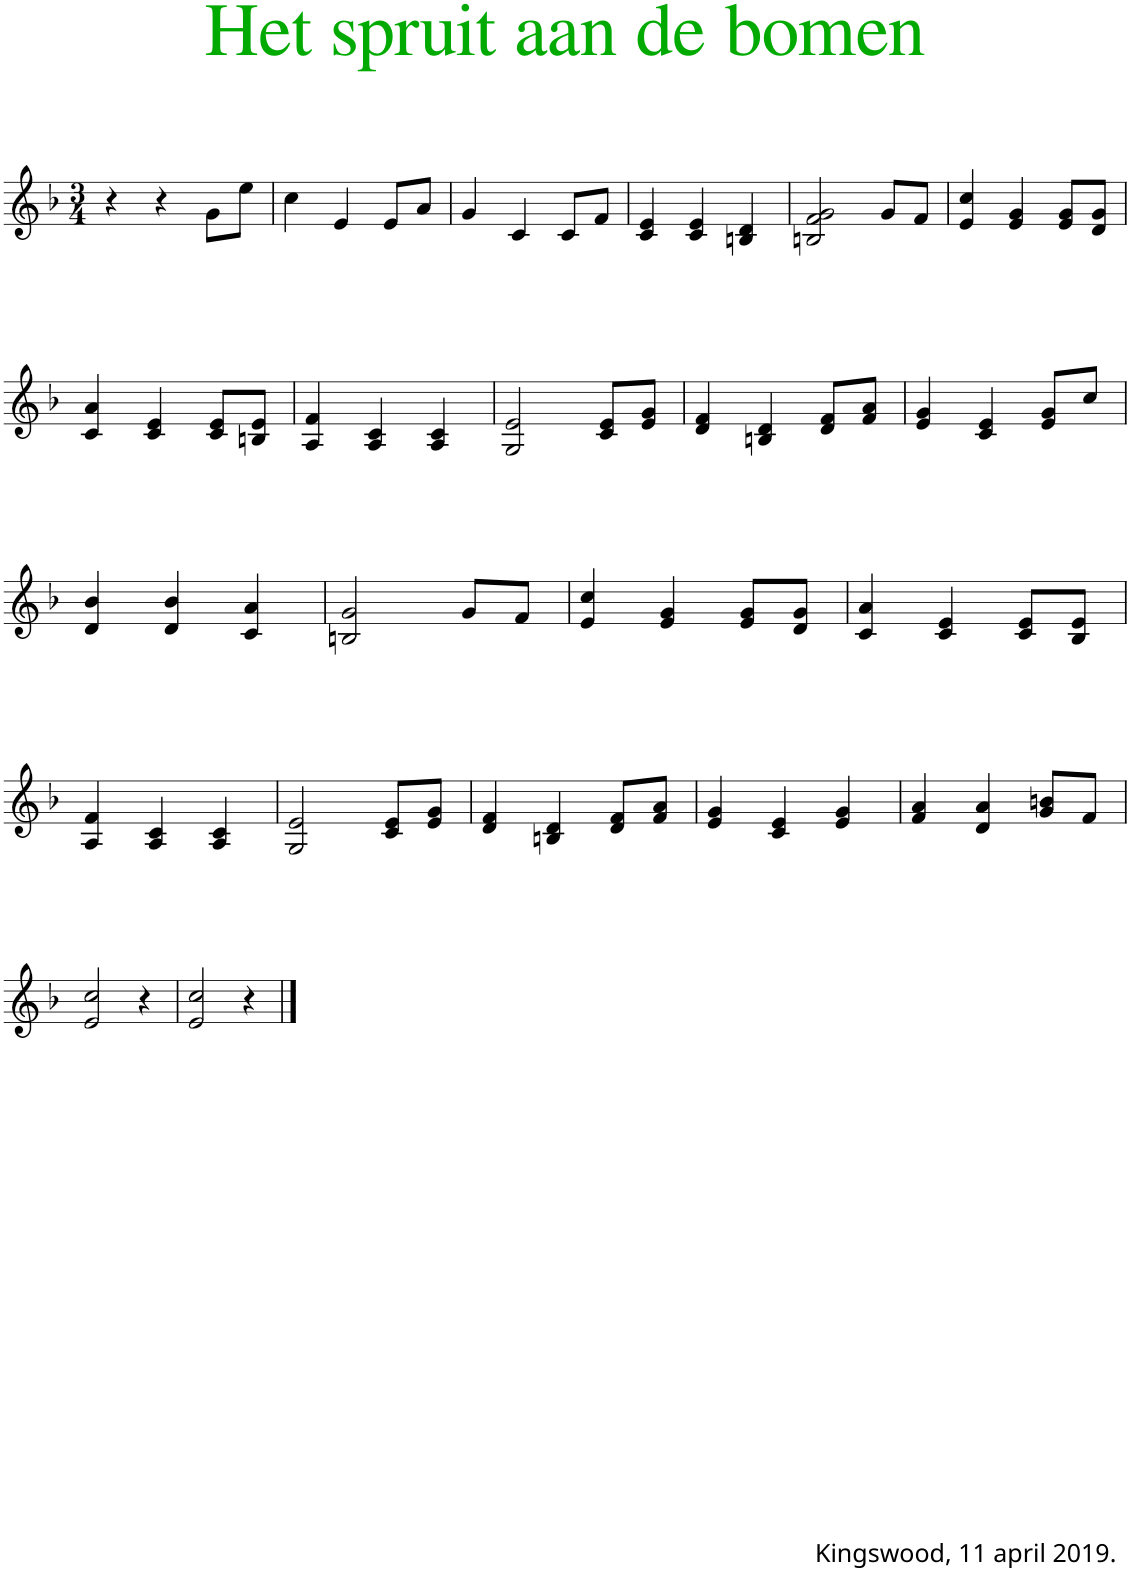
**kern
*part1
*staff1
*clefG2
*k[b-]
*M3/4
=1
4r
4r
8g\L
8ee\J
=2
4cc\
4e/
8e/L
8a/J
=3
4g/
4c/
8c/L
8f/J
=4
4c/ 4e/
4c/ 4e/
4Bn/ 4d/
=5
2Bn/ 2f/ 2g/
8g/L
8f/J
=6
4e/ 4cc/
4e/ 4g/
8e/ 8g/L
8d/ 8g/J
!!LO:LB:g=z
=7
4c/ 4a/
4c/ 4e/
8c/ 8e/L
8Bn/ 8e/J
=8
4A/ 4f/
4A/ 4c/
4A/ 4c/
=9
2G/ 2e/
8c/ 8e/L
8e/ 8g/J
=10
4d/ 4f/
4Bn/ 4d/
8d/ 8f/L
8f/ 8a/J
=11
4e/ 4g/
4c/ 4e/
8e/ 8g/L
8cc/J
!!LO:LB:g=z
=12
4d/ 4b-/
4d/ 4b-/
4c/ 4a/
=13
2Bn/ 2g/
8g/L
8f/J
=14
4e/ 4cc/
4e/ 4g/
8e/ 8g/L
8d/ 8g/J
=15
4c/ 4a/
4c/ 4e/
8c/ 8e/L
8B-/ 8e/J
!!LO:LB:g=z
=16
4A/ 4f/
4A/ 4c/
4A/ 4c/
=17
2G/ 2e/
8c/ 8e/L
8e/ 8g/J
=18
4d/ 4f/
4Bn/ 4d/
8d/ 8f/L
8f/ 8a/J
=19
4e/ 4g/
4c/ 4e/
4e/ 4g/
=20
4f/ 4a/
4d/ 4a/
8g/ 8bn/L
8f/J
!!LO:LB:g=z
=21
2e/ 2cc/
4r
=22
2e/ 2cc/
4r
==
*-
